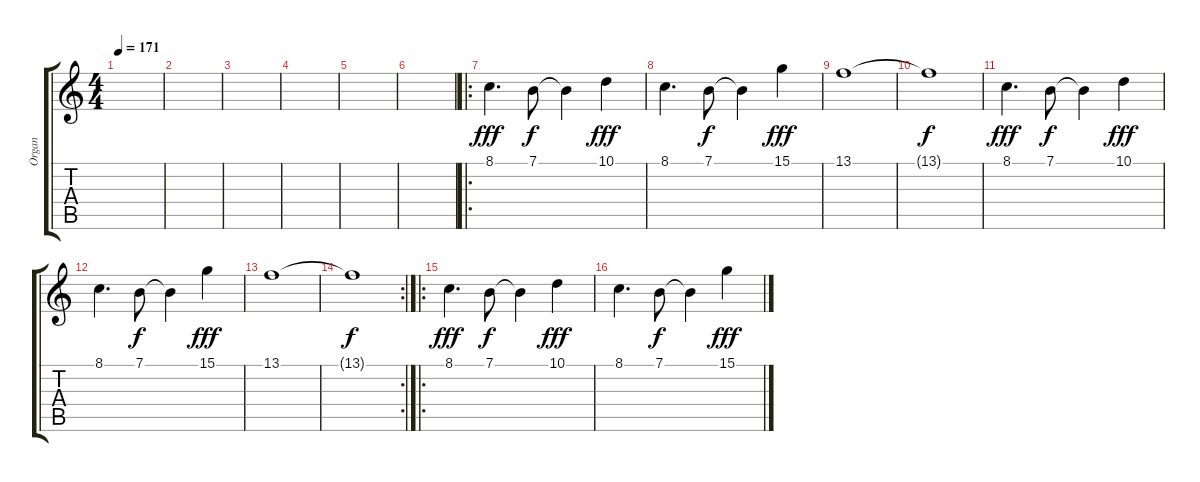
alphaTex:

\track ("Organ" "Organ") {instrument drawbarorgan}
\staff {score tabs}
\tuning (E4 B3 G3 D3 A2 E2) {hide}
\ts (4 4)
\tempo 171
\clef g2
\ks c
|
|
|
|
|
|
\ro
8.1.4{d dy fff} 7.1.8{dy f} 7.1{t}.4 10.1.4{dy fff} |
8.1.4{d} 7.1.8{dy f} 7.1{t}.4 15.1.4{dy fff} |
13.1.1 |
13.1{t}.1{dy f} |
8.1.4{d dy fff} 7.1.8{dy f} 7.1{t}.4 10.1.4{dy fff} |
8.1.4{d} 7.1.8{dy f} 7.1{t}.4 15.1.4{dy fff} |
13.1.1 |
\rc 2
13.1{t}.1{dy f} |
\ro
8.1.4{d dy fff} 7.1.8{dy f} 7.1{t}.4 10.1.4{dy fff} |
8.1.4{d} 7.1.8{dy f} 7.1{t}.4 15.1.4{dy fff}
